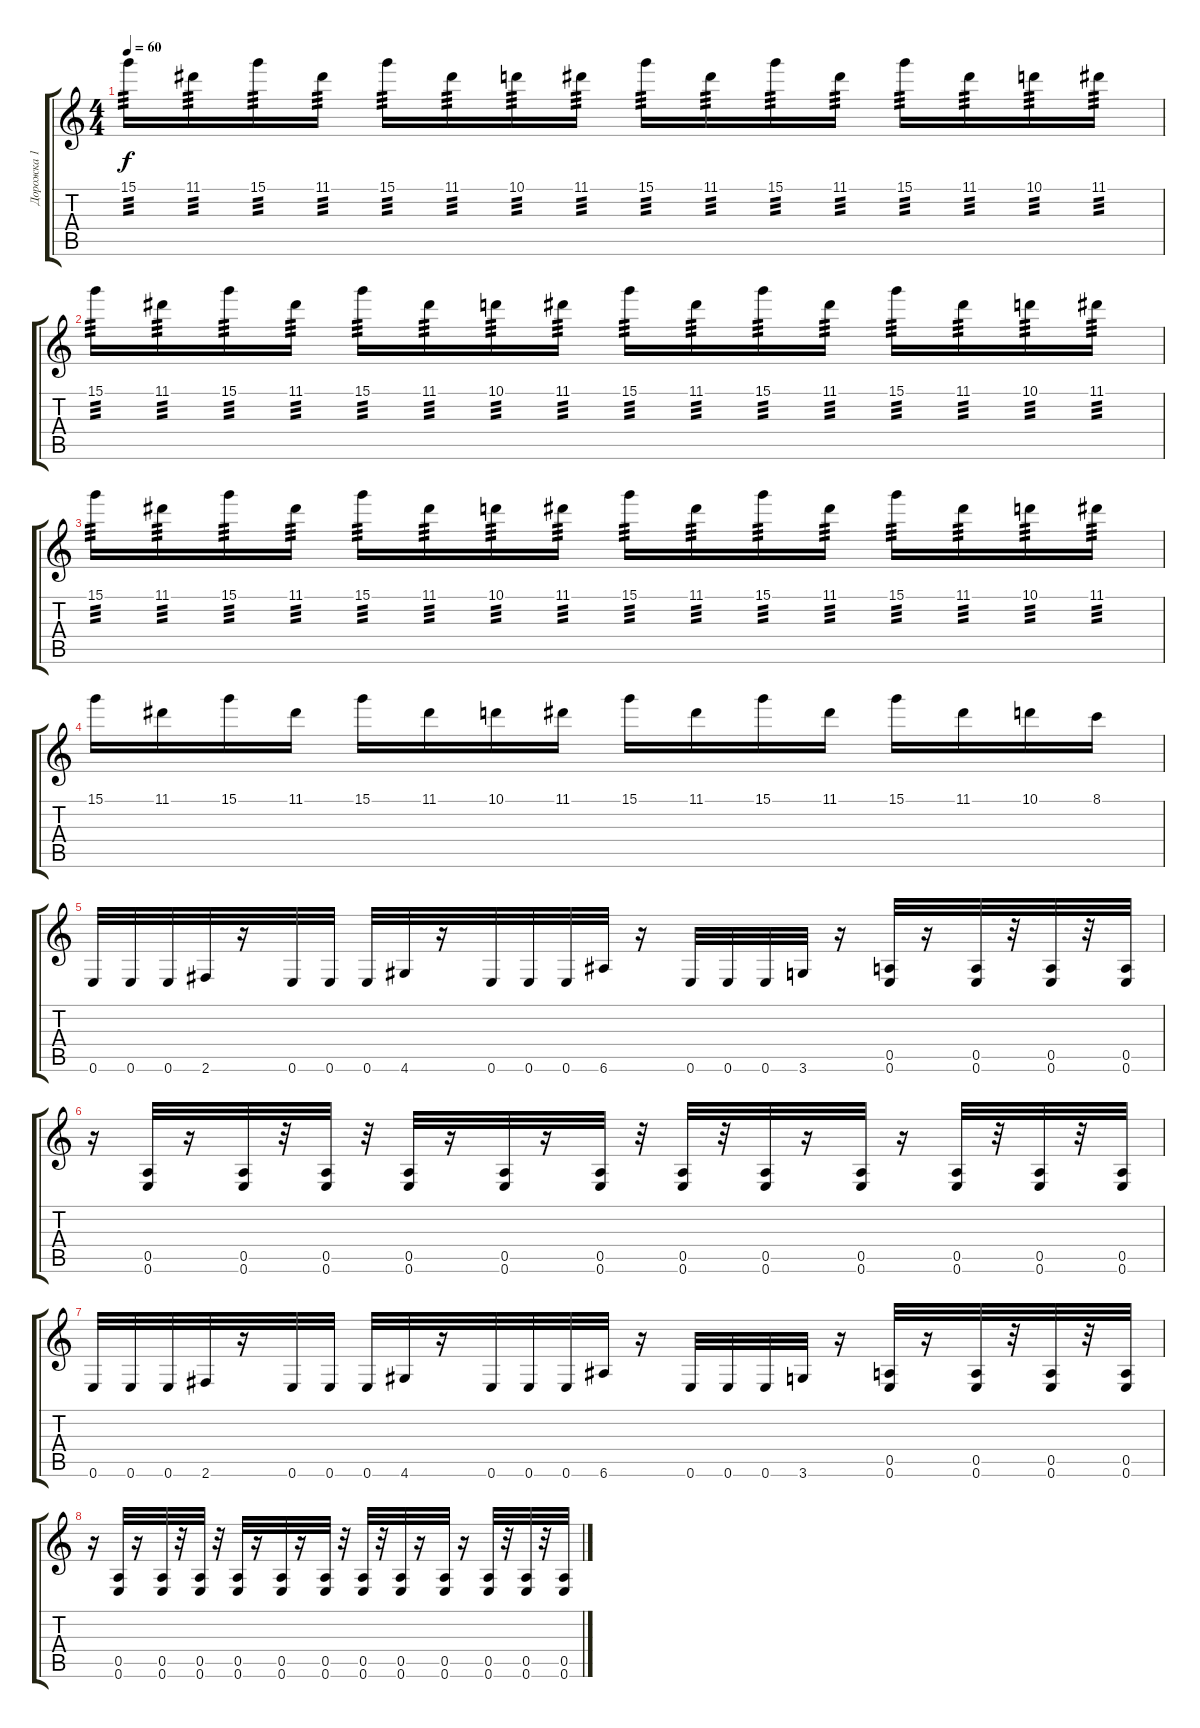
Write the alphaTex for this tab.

\track ("Дорожка 1" "Дорожка 1") {instrument distortionguitar}
\staff {score tabs}
\tuning (E4 B3 G3 D3 A2 E2) {hide}
\ts (4 4)
\tempo 60
\clef g2
\ks c
15.1.16{tp 3 dy f} 11.1.16{tp 3} 15.1.16{tp 3} 11.1.16{tp 3} 15.1.16{tp 3} 11.1.16{tp 3} 10.1.16{tp 3} 11.1.16{tp 3} 15.1.16{tp 3} 11.1.16{tp 3} 15.1.16{tp 3} 11.1.16{tp 3} 15.1.16{tp 3} 11.1.16{tp 3} 10.1.16{tp 3} 11.1.16{tp 3} |
15.1.16{tp 3} 11.1.16{tp 3} 15.1.16{tp 3} 11.1.16{tp 3} 15.1.16{tp 3} 11.1.16{tp 3} 10.1.16{tp 3} 11.1.16{tp 3} 15.1.16{tp 3} 11.1.16{tp 3} 15.1.16{tp 3} 11.1.16{tp 3} 15.1.16{tp 3} 11.1.16{tp 3} 10.1.16{tp 3} 11.1.16{tp 3} |
15.1.16{tp 3} 11.1.16{tp 3} 15.1.16{tp 3} 11.1.16{tp 3} 15.1.16{tp 3} 11.1.16{tp 3} 10.1.16{tp 3} 11.1.16{tp 3} 15.1.16{tp 3} 11.1.16{tp 3} 15.1.16{tp 3} 11.1.16{tp 3} 15.1.16{tp 3} 11.1.16{tp 3} 10.1.16{tp 3} 11.1.16{tp 3} |
15.1.16 11.1.16 15.1.16 11.1.16 15.1.16 11.1.16 10.1.16 11.1.16 15.1.16 11.1.16 15.1.16 11.1.16 15.1.16 11.1.16 10.1.16 8.1.16 |
0.6.32 0.6.32 0.6.32 2.6.32 r.16 0.6.32 0.6.32 0.6.32 4.6.32 r.16 0.6.32 0.6.32 0.6.32 6.6.32 r.16 0.6.32 0.6.32 0.6.32 3.6.32 r.16 (0.5 0.6).32 r.16 (0.5 0.6).32 r.32 (0.5 0.6).32 r.32 (0.5 0.6).32 |
r.16 (0.5 0.6).32 r.16 (0.5 0.6).32 r.32 (0.5 0.6).32 r.32 (0.5 0.6).32 r.16 (0.5 0.6).32 r.16 (0.5 0.6).32 r.32 (0.5 0.6).32 r.32 (0.5 0.6).32 r.16 (0.5 0.6).32 r.16 (0.5 0.6).32 r.32 (0.5 0.6).32 r.32 (0.5 0.6).32 |
0.6.32 0.6.32 0.6.32 2.6.32 r.16 0.6.32 0.6.32 0.6.32 4.6.32 r.16 0.6.32 0.6.32 0.6.32 6.6.32 r.16 0.6.32 0.6.32 0.6.32 3.6.32 r.16 (0.5 0.6).32 r.16 (0.5 0.6).32 r.32 (0.5 0.6).32 r.32 (0.5 0.6).32 |
r.16 (0.5 0.6).32 r.16 (0.5 0.6).32 r.32 (0.5 0.6).32 r.32 (0.5 0.6).32 r.16 (0.5 0.6).32 r.16 (0.5 0.6).32 r.32 (0.5 0.6).32 r.32 (0.5 0.6).32 r.16 (0.5 0.6).32 r.16 (0.5 0.6).32 r.32 (0.5 0.6).32 r.32 (0.5 0.6).32
